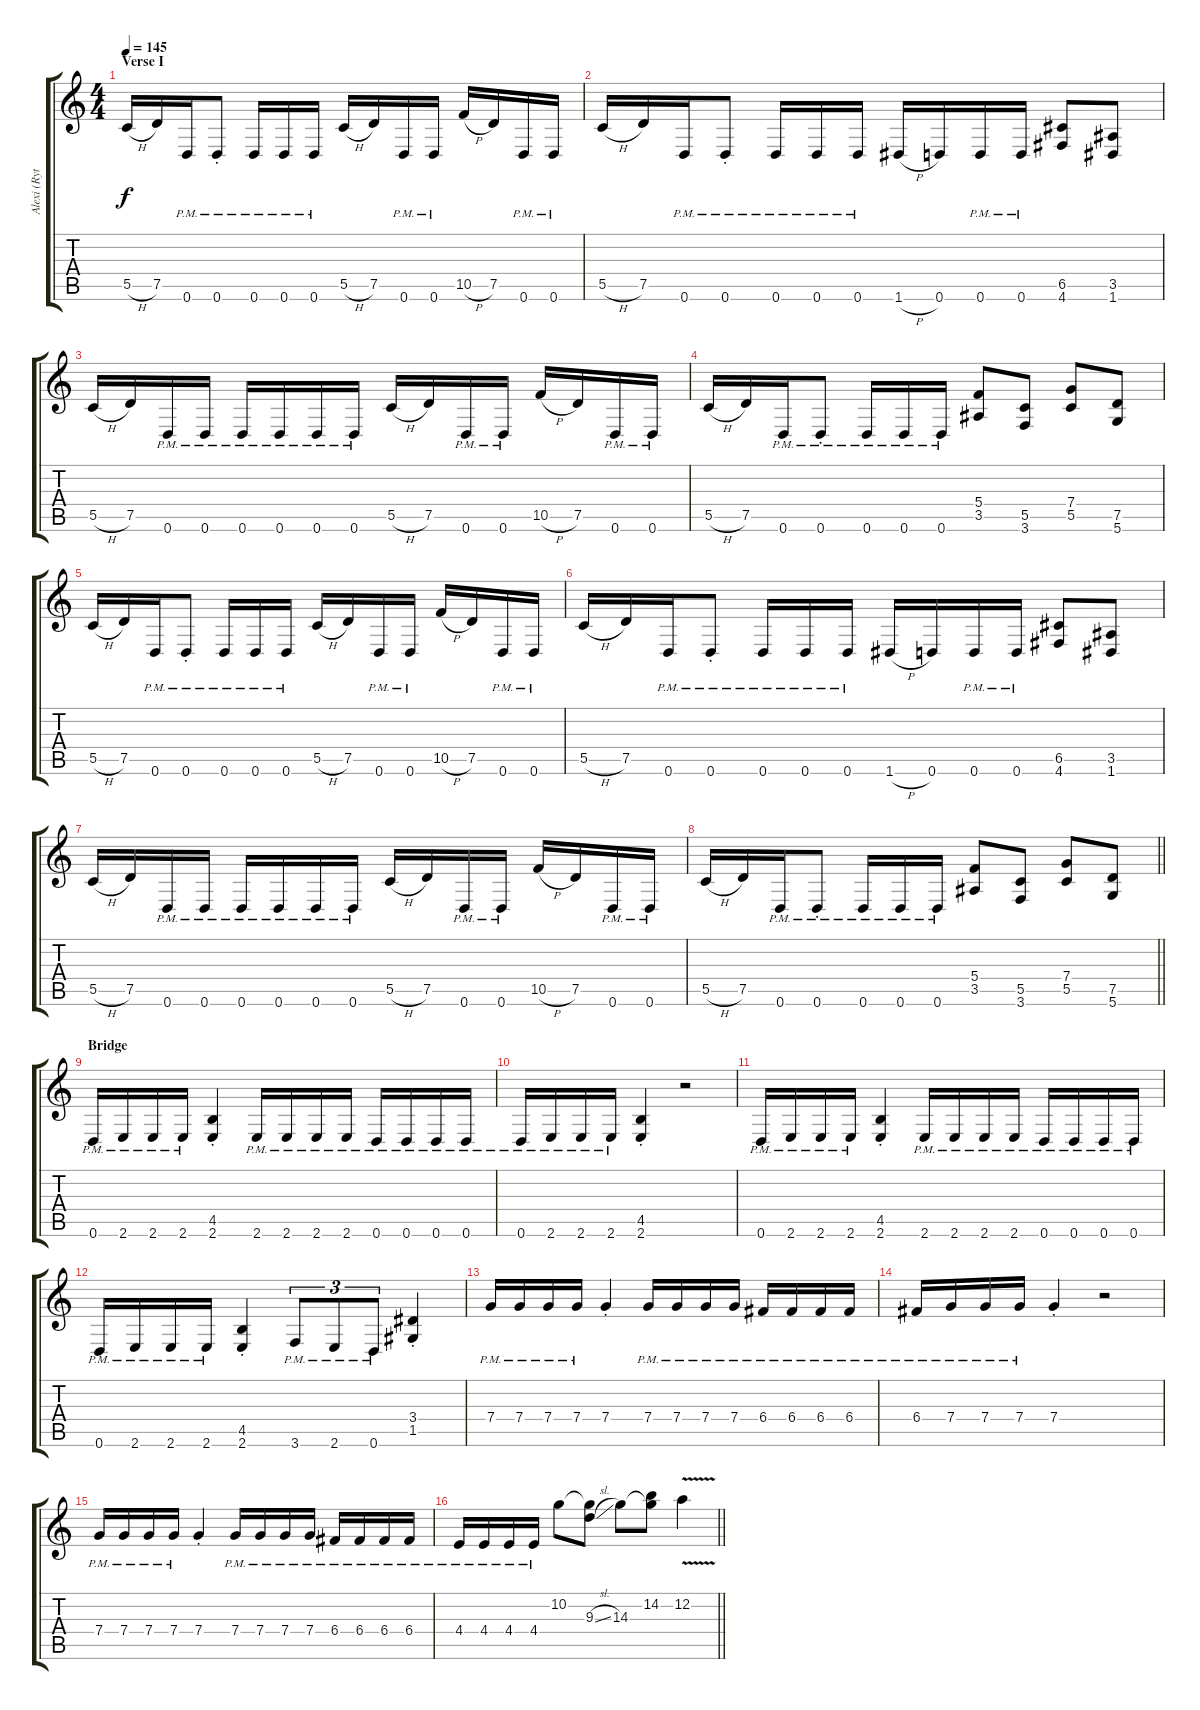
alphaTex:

\track ("Alexi (Rythm Guitar)" "Alexi (Ryt") {instrument distortionguitar}
\staff {score tabs}
\tuning (D4 A3 F3 C3 G2 D2) {hide}
\ts (4 4)
\section ("" "Verse I")
\tempo 145
\clef g2
\ks c
5.5{h}.16{dy f volume 13 balance 2 instrument distortionguitar} 7.5.16 0.6{pm}.16 0.6{pm st}.8 0.6{pm}.16 0.6{pm}.16 0.6{pm}.16 5.5{h}.16 7.5.16 0.6{pm}.16 0.6{pm}.16 10.5{h}.16 7.5.16 0.6{pm}.16 0.6{pm}.16 |
5.5{h}.16 7.5.16 0.6{pm}.16 0.6{pm st}.8 0.6{pm}.16 0.6{pm}.16 0.6{pm}.16 1.6{h}.16 0.6.16 0.6{pm}.16 0.6{pm}.16 (6.5 4.6).8 (3.5 1.6).8 |
5.5{h}.16 7.5.16 0.6{pm}.16 0.6{pm}.16 0.6{pm}.16 0.6{pm}.16 0.6{pm}.16 0.6{pm}.16 5.5{h}.16 7.5.16 0.6{pm}.16 0.6{pm}.16 10.5{h}.16 7.5.16 0.6{pm}.16 0.6{pm}.16 |
5.5{h}.16 7.5.16 0.6{pm}.16 0.6{pm st}.8 0.6{pm}.16 0.6{pm}.16 0.6{pm}.16 (5.4 3.5).8 (5.5 3.6).8 (7.4 5.5).8 (7.5 5.6).8 |
5.5{h}.16 7.5.16 0.6{pm}.16 0.6{pm st}.8 0.6{pm}.16 0.6{pm}.16 0.6{pm}.16 5.5{h}.16 7.5.16 0.6{pm}.16 0.6{pm}.16 10.5{h}.16 7.5.16 0.6{pm}.16 0.6{pm}.16 |
5.5{h}.16 7.5.16 0.6{pm}.16 0.6{pm st}.8 0.6{pm}.16 0.6{pm}.16 0.6{pm}.16 1.6{h}.16 0.6.16 0.6{pm}.16 0.6{pm}.16 (6.5 4.6).8 (3.5 1.6).8 |
5.5{h}.16 7.5.16 0.6{pm}.16 0.6{pm}.16 0.6{pm}.16 0.6{pm}.16 0.6{pm}.16 0.6{pm}.16 5.5{h}.16 7.5.16 0.6{pm}.16 0.6{pm}.16 10.5{h}.16 7.5.16 0.6{pm}.16 0.6{pm}.16 |
\barLineRight lightlight
5.5{h}.16 7.5.16 0.6{pm}.16 0.6{pm st}.8 0.6{pm}.16 0.6{pm}.16 0.6{pm}.16 (5.4 3.5).8 (5.5 3.6).8 (7.4 5.5).8 (7.5 5.6).8 |
\section ("" "Bridge")
0.6{pm}.16{volume 13 balance 2 instrument distortionguitar} 2.6{pm}.16 2.6{pm}.16 2.6{pm}.16 (4.5{st} 2.6{st}).4 2.6{pm}.16 2.6{pm}.16 2.6{pm}.16 2.6{pm}.16 0.6{pm}.16 0.6{pm}.16 0.6{pm}.16 0.6{pm}.16 |
0.6{pm}.16 2.6{pm}.16 2.6{pm}.16 2.6{pm}.16 (4.5{st} 2.6{st}).4 r.2 |
0.6{pm}.16 2.6{pm}.16 2.6{pm}.16 2.6{pm}.16 (4.5{st} 2.6{st}).4 2.6{pm}.16 2.6{pm}.16 2.6{pm}.16 2.6{pm}.16 0.6{pm}.16 0.6{pm}.16 0.6{pm}.16 0.6{pm}.16 |
0.6{pm}.16 2.6{pm}.16 2.6{pm}.16 2.6{pm}.16 (4.5{st} 2.6{st}).4 3.6{pm}.8{tu (3 2)} 2.6{pm}.8{tu (3 2)} 0.6{pm}.8{tu (3 2)} (3.4{st} 1.5{st}).4 |
7.4{pm}.16{volume 14 balance 3 instrument distortionguitar} 7.4{pm}.16 7.4{pm}.16 7.4{pm}.16 7.4{st}.4 7.4{pm}.16 7.4{pm}.16 7.4{pm}.16 7.4{pm}.16 6.4{pm}.16 6.4{pm}.16 6.4{pm}.16 6.4{pm}.16 |
6.4{pm}.16 7.4{pm}.16 7.4{pm}.16 7.4{pm}.16 7.4{st}.4 r.2 |
7.4{pm}.16 7.4{pm}.16 7.4{pm}.16 7.4{pm}.16 7.4{st}.4 7.4{pm}.16 7.4{pm}.16 7.4{pm}.16 7.4{pm}.16 6.4{pm}.16 6.4{pm}.16 6.4{pm}.16 6.4{pm}.16 |
\barLineRight lightlight
4.4{pm}.16{volume 13} 4.4{pm}.16 4.4{pm}.16 4.4{pm}.16 10.2.8 (10.2{t} 9.3{sl}).8 14.3.8 (14.2 14.3{t}).8 12.2{v}.4
